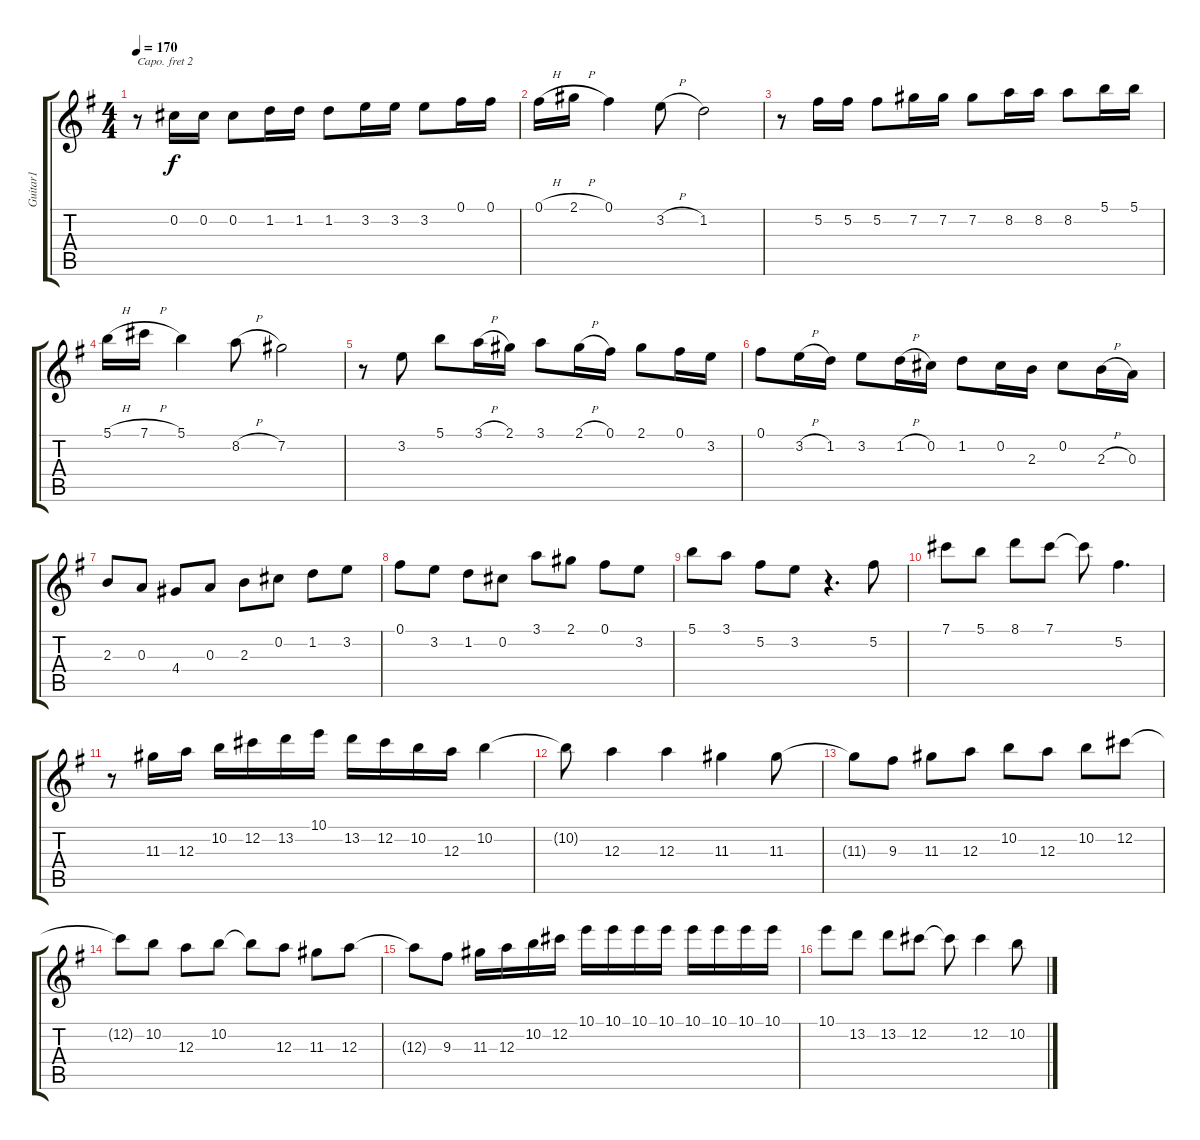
\track ("Guitar1" "Guitar1") {instrument acousticguitarnylon}
\staff {score tabs}
\capo 2
\tuning (E4 B3 G3 D3 A2 E2) {hide}
\ts (4 4)
\tempo 170
\clef g2
\ks eminor
r.8{dy f} 0.2.16 0.2.16 0.2.8 1.2.16 1.2.16 1.2.8 3.2.16 3.2.16 3.2.8 0.1.16 0.1.16 |
0.1{h}.16 2.1{h}.16 0.1.4 3.2{h}.8 1.2.2 |
r.8 5.2.16 5.2.16 5.2.8 7.2.16 7.2.16 7.2.8 8.2.16 8.2.16 8.2.8 5.1.16 5.1.16 |
5.1{h}.16 7.1{h}.16 5.1.4 8.2{h}.8 7.2.2 |
r.8 3.2.8 5.1.8 3.1{h}.16 2.1.16 3.1.8 2.1{h}.16 0.1.16 2.1.8 0.1.16 3.2.16 |
0.1.8 3.2{h}.16 1.2.16 3.2.8 1.2{h}.16 0.2.16 1.2.8 0.2.16 2.3.16 0.2.8 2.3{h}.16 0.3.16 |
2.3.8 0.3.8 4.4.8 0.3.8 2.3.8 0.2.8 1.2.8 3.2.8 |
0.1.8 3.2.8 1.2.8 0.2.8 3.1.8 2.1.8 0.1.8 3.2.8 |
5.1.8 3.1.8 5.2.8 3.2.8 r.4{d} 5.2.8 |
7.1.8 5.1.8 8.1.8 7.1.8 7.1{t}.8 5.2.4{d} |
r.8 11.3.16 12.3.16 10.2.16 12.2.16 13.2.16 10.1.16 13.2.16 12.2.16 10.2.16 12.3.16 10.2.4 |
10.2{t}.8 12.3.4 12.3.4 11.3.4 11.3.8 |
11.3{t}.8 9.3.8 11.3.8 12.3.8 10.2.8 12.3.8 10.2.8 12.2.8 |
12.2{t}.8 10.2.8 12.3.8 10.2.8 10.2{t}.8 12.3.8 11.3.8 12.3.8 |
12.3{t}.8 9.3.8 11.3.16 12.3.16 10.2.16 12.2.16 10.1.16 10.1.16 10.1.16 10.1.16 10.1.16 10.1.16 10.1.16 10.1.16 |
10.1.8 13.2.8 13.2.8 12.2.8 12.2{t}.8 12.2.4 10.2.8
